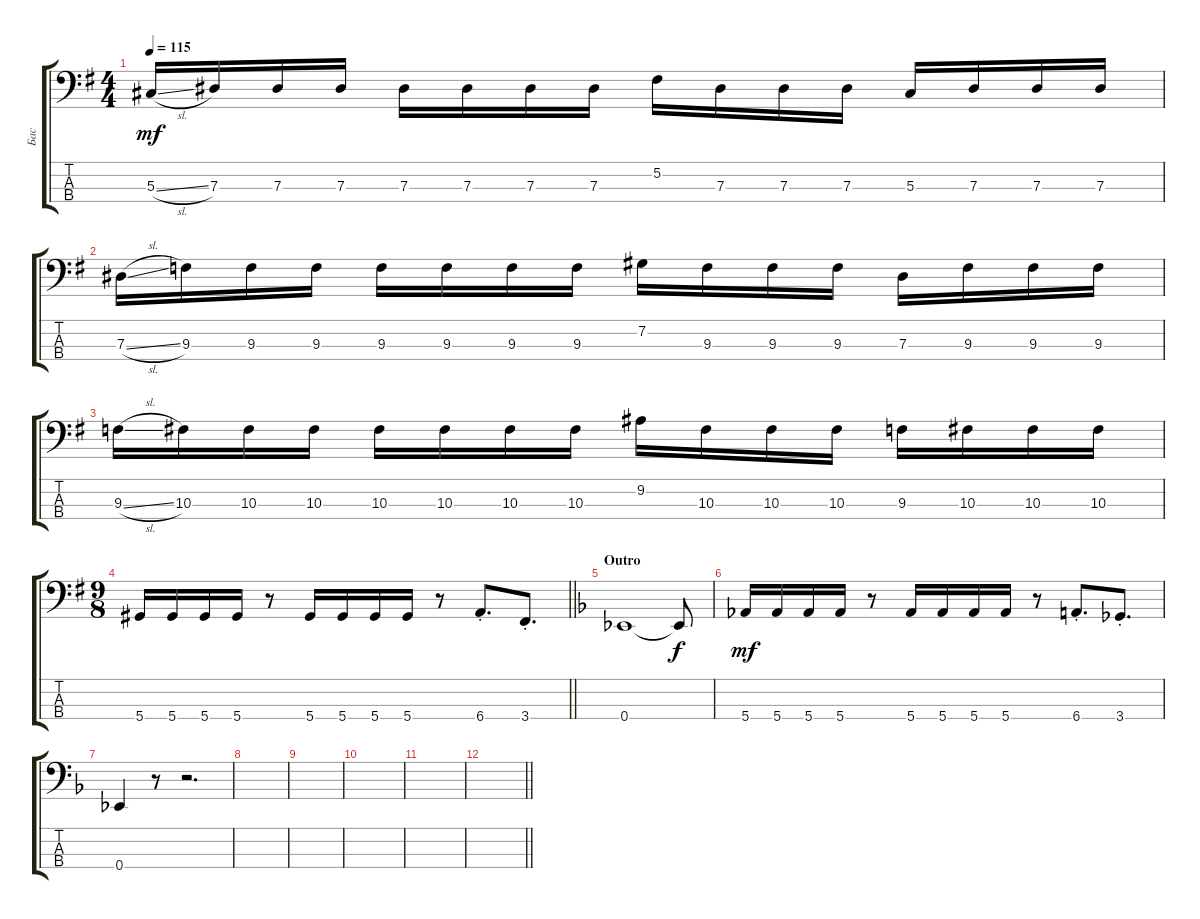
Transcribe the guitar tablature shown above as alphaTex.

\track ("Бас" "Бас") {instrument electricbassfinger}
\staff {score tabs}
\tuning (Gb2 Db2 Ab1 Eb1) {hide}
\ts (4 4)
\tempo 115
\clef f4
\ks eminor
5.3{sl}.16{dy mf} 7.3.16 7.3.16 7.3.16 7.3.16 7.3.16 7.3.16 7.3.16 5.2.16 7.3.16 7.3.16 7.3.16 5.3.16 7.3.16 7.3.16 7.3.16 |
7.3{sl}.16 9.3.16 9.3.16 9.3.16 9.3.16 9.3.16 9.3.16 9.3.16 7.2.16 9.3.16 9.3.16 9.3.16 7.3.16 9.3.16 9.3.16 9.3.16 |
9.3{sl}.16 10.3.16 10.3.16 10.3.16 10.3.16 10.3.16 10.3.16 10.3.16 9.2.16 10.3.16 10.3.16 10.3.16 9.3.16 10.3.16 10.3.16 10.3.16 |
\ts (9 8)
\barLineRight lightlight
5.4.16 5.4.16 5.4.16 5.4.16 r.8 5.4.16 5.4.16 5.4.16 5.4.16 r.8 6.4{st}.8{d} 3.4{st}.8{d} |
\section ("" "Outro")
\ks dminor
0.4.1 0.4{t}.8{dy f} |
5.4.16{dy mf} 5.4.16 5.4.16 5.4.16 r.8 5.4.16 5.4.16 5.4.16 5.4.16 r.8 6.4{st}.8{d} 3.4{st}.8{d} |
0.4.4 r.8 r.2{d} |
|
|
|
|
\barLineRight lightlight
